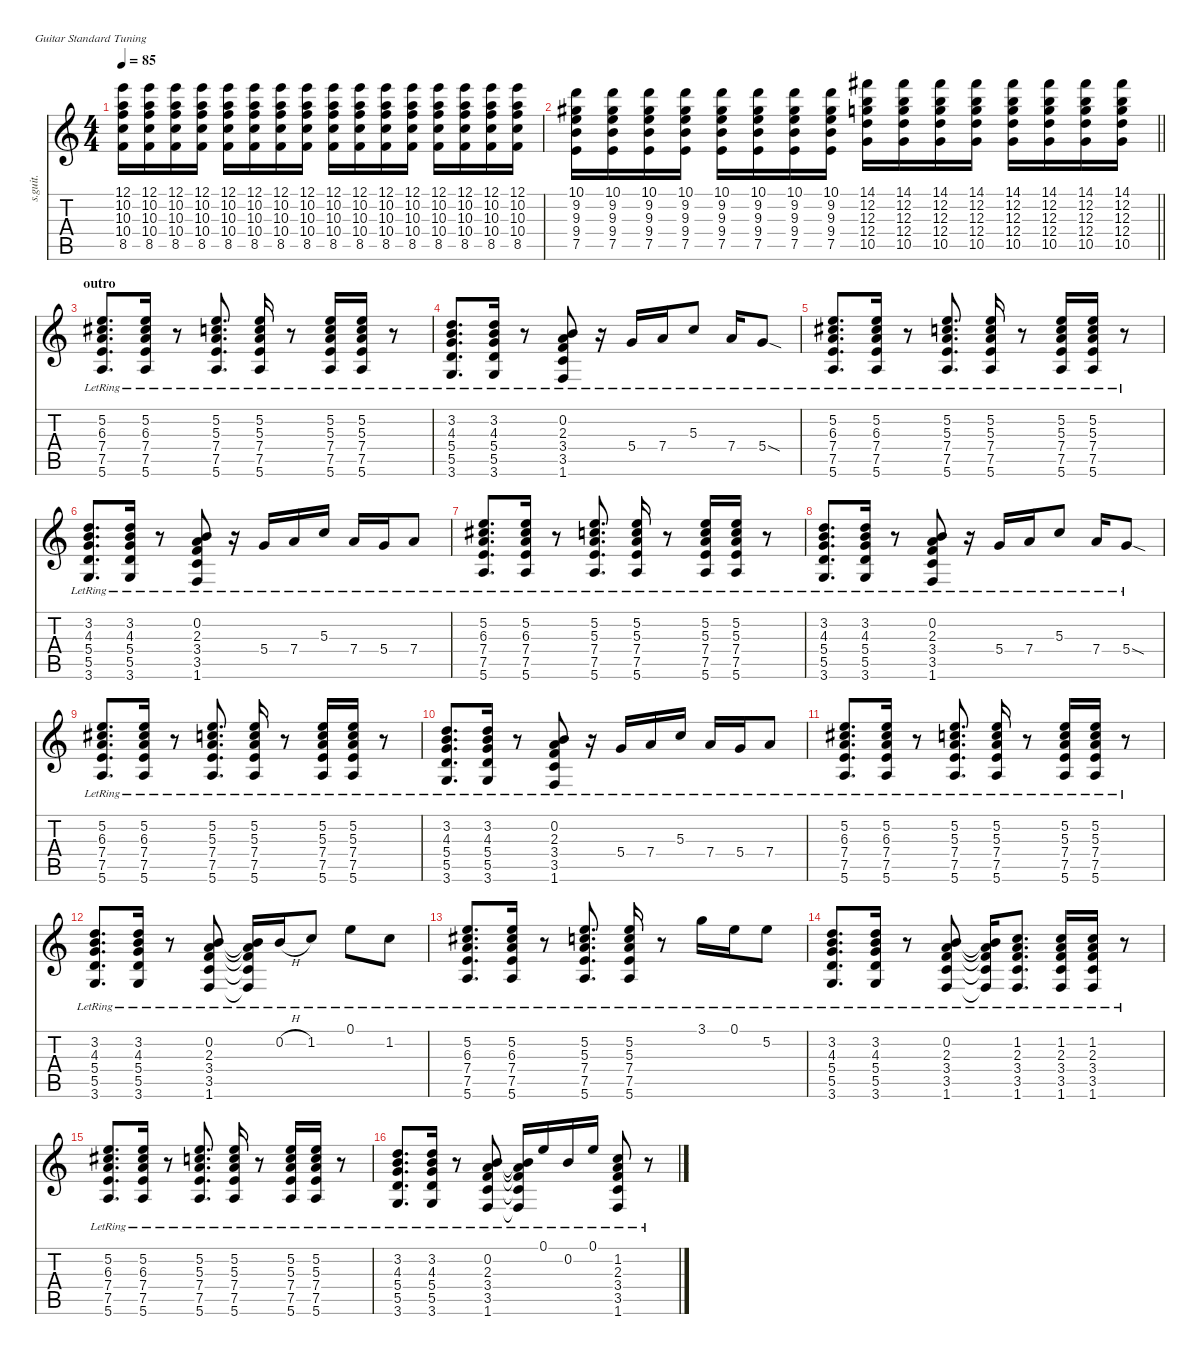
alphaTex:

\defaultSystemsLayout 4
\hideDynamics
\bracketExtendMode nobrackets
\otherSystemsTrackNameOrientation horizontal
\track ("John Frusciante" "s.guit.") {instrument acousticguitarsteel}
\staff {score tabs}
\tuning (E4 B3 G3 D3 A2 E2)
\ts (4 4)
\tempo 85
\clef g2
\ks c
(12.1 10.2 10.3 10.4 8.5).16{dy f beam Down} (12.1 10.2 10.3 10.4 8.5).16{beam Down} (12.1 10.2 10.3 10.4 8.5).16{beam Down} (12.1 10.2 10.3 10.4 8.5).16{beam Down} (12.1 10.2 10.3 10.4 8.5).16{beam Down} (12.1 10.2 10.3 10.4 8.5).16{beam Down} (12.1 10.2 10.3 10.4 8.5).16{beam Down} (12.1 10.2 10.3 10.4 8.5).16{beam Down} (12.1 10.2 10.3 10.4 8.5).16{beam Down} (12.1 10.2 10.3 10.4 8.5).16{beam Down} (12.1 10.2 10.3 10.4 8.5).16{beam Down} (12.1 10.2 10.3 10.4 8.5).16{beam Down} (12.1 10.2 10.3 10.4 8.5).16{beam Down} (12.1 10.2 10.3 10.4 8.5).16{beam Down} (12.1 10.2 10.3 10.4 8.5).16{beam Down} (12.1 10.2 10.3 10.4 8.5).16{beam Down} |
\barLineRight lightlight
(10.1 9.2{acc #} 9.3 9.4 7.5).16{beam Down} (10.1 9.2{acc #} 9.3 9.4 7.5).16{beam Down} (10.1 9.2{acc #} 9.3 9.4 7.5).16{beam Down} (10.1 9.2{acc #} 9.3 9.4 7.5).16{beam Down} (10.1 9.2{acc #} 9.3 9.4 7.5).16{beam Down} (10.1 9.2{acc #} 9.3 9.4 7.5).16{beam Down} (10.1 9.2{acc #} 9.3 9.4 7.5).16{beam Down} (10.1 9.2{acc #} 9.3 9.4 7.5).16{beam Down} (14.1{acc #} 12.2 12.3 12.4 10.5).16{beam Down} (14.1{acc #} 12.2 12.3 12.4 10.5).16{beam Down} (14.1{acc #} 12.2 12.3 12.4 10.5).16{beam Down} (14.1{acc #} 12.2 12.3 12.4 10.5).16{beam Down} (14.1{acc #} 12.2 12.3 12.4 10.5).16{beam Down} (14.1{acc #} 12.2 12.3 12.4 10.5).16{beam Down} (14.1{acc #} 12.2 12.3 12.4 10.5).16{beam Down} (14.1{acc #} 12.2 12.3 12.4 10.5).16{beam Down} |
\section ("" "outro")
(5.2{lr} 6.3{lr acc #} 7.4{lr} 7.5{lr} 5.6{lr}).8{d beam Up} (5.2{lr} 6.3{lr acc #} 7.4{lr} 7.5{lr} 5.6{lr}).16{beam Up} r.8{beam Up} (5.2{lr} 5.3{lr} 7.4{lr} 7.5{lr} 5.6{lr}).8{d beam Up} (5.2{lr} 5.3{lr} 7.4{lr} 7.5{lr} 5.6{lr}).16{beam Up} r.8{beam Up} (5.2{lr} 5.3{lr} 7.4{lr} 7.5{lr} 5.6{lr}).16{beam Up} (5.2{lr} 5.3{lr} 7.4{lr} 7.5{lr} 5.6{lr}).16{beam Up} r.8{beam Up} |
(3.2{lr} 4.3{lr} 5.4{lr} 5.5{lr} 3.6{lr}).8{d beam Up} (3.2{lr} 4.3{lr} 5.4{lr} 5.5{lr} 3.6{lr}).16{beam Up} r.8{beam Up} (0.2{lr} 2.3{lr} 3.4{lr} 3.5{lr} 1.6{lr}).8{beam Up} r.16{beam Up} 5.4{lr}.16{beam Up} 7.4{lr}.16{beam Up} 5.3{lr}.8{beam Up} 7.4{lr}.16{beam Up} 5.4{sod lr}.8{beam Up} |
(5.2{lr} 6.3{lr acc #} 7.4{lr} 7.5{lr} 5.6{lr}).8{d beam Up} (5.2{lr} 6.3{lr acc #} 7.4{lr} 7.5{lr} 5.6{lr}).16{beam Up} r.8{beam Up} (5.2{lr} 5.3{lr} 7.4{lr} 7.5{lr} 5.6{lr}).8{d beam Up} (5.2{lr} 5.3{lr} 7.4{lr} 7.5{lr} 5.6{lr}).16{beam Up} r.8{beam Up} (5.2{lr} 5.3{lr} 7.4{lr} 7.5{lr} 5.6{lr}).16{beam Up} (5.2{lr} 5.3{lr} 7.4{lr} 7.5{lr} 5.6{lr}).16{beam Up} r.8{beam Up} |
(3.2{lr} 4.3{lr} 5.4{lr} 5.5{lr} 3.6{lr}).8{d beam Up} (3.2{lr} 4.3{lr} 5.4{lr} 5.5{lr} 3.6{lr}).16{beam Up} r.8{beam Up} (0.2{lr} 2.3{lr} 3.4{lr} 3.5{lr} 1.6{lr}).8{beam Up} r.16{beam Up} 5.4{lr}.16{beam Up} 7.4{lr}.16{beam Up} 5.3{lr}.16{beam Up} 7.4{lr}.16{beam Up} 5.4{lr}.16{beam Up} 7.4{lr}.8{beam Up} |
(5.2{lr} 6.3{lr acc #} 7.4{lr} 7.5{lr} 5.6{lr}).8{d beam Up} (5.2{lr} 6.3{lr acc #} 7.4{lr} 7.5{lr} 5.6{lr}).16{beam Up} r.8{beam Up} (5.2{lr} 5.3{lr} 7.4{lr} 7.5{lr} 5.6{lr}).8{d beam Up} (5.2{lr} 5.3{lr} 7.4{lr} 7.5{lr} 5.6{lr}).16{beam Up} r.8{beam Up} (5.2{lr} 5.3{lr} 7.4{lr} 7.5{lr} 5.6{lr}).16{beam Up} (5.2{lr} 5.3{lr} 7.4{lr} 7.5{lr} 5.6{lr}).16{beam Up} r.8{beam Up} |
(3.2{lr} 4.3{lr} 5.4{lr} 5.5{lr} 3.6{lr}).8{d beam Up} (3.2{lr} 4.3{lr} 5.4{lr} 5.5{lr} 3.6{lr}).16{beam Up} r.8{beam Up} (0.2{lr} 2.3{lr} 3.4{lr} 3.5{lr} 1.6{lr}).8{beam Up} r.16{beam Up} 5.4{lr}.16{beam Up} 7.4{lr}.16{beam Up} 5.3{lr}.8{beam Up} 7.4{lr}.16{beam Up} 5.4{sod lr}.8{beam Up} |
(5.2{lr} 6.3{lr acc #} 7.4{lr} 7.5{lr} 5.6{lr}).8{d beam Up} (5.2{lr} 6.3{lr acc #} 7.4{lr} 7.5{lr} 5.6{lr}).16{beam Up} r.8{beam Up} (5.2{lr} 5.3{lr} 7.4{lr} 7.5{lr} 5.6{lr}).8{d beam Up} (5.2{lr} 5.3{lr} 7.4{lr} 7.5{lr} 5.6{lr}).16{beam Up} r.8{beam Up} (5.2{lr} 5.3{lr} 7.4{lr} 7.5{lr} 5.6{lr}).16{beam Up} (5.2{lr} 5.3{lr} 7.4{lr} 7.5{lr} 5.6{lr}).16{beam Up} r.8{beam Up} |
(3.2{lr} 4.3{lr} 5.4{lr} 5.5{lr} 3.6{lr}).8{d beam Up} (3.2{lr} 4.3{lr} 5.4{lr} 5.5{lr} 3.6{lr}).16{beam Up} r.8{beam Up} (0.2{lr} 2.3{lr} 3.4{lr} 3.5{lr} 1.6{lr}).8{beam Up} r.16{beam Up} 5.4{lr}.16{beam Up} 7.4{lr}.16{beam Up} 5.3{lr}.16{beam Up} 7.4{lr}.16{beam Up} 5.4{lr}.16{beam Up} 7.4{lr}.8{beam Up} |
(5.2{lr} 6.3{lr acc #} 7.4{lr} 7.5{lr} 5.6{lr}).8{d beam Up} (5.2{lr} 6.3{lr acc #} 7.4{lr} 7.5{lr} 5.6{lr}).16{beam Up} r.8{beam Up} (5.2{lr} 5.3{lr} 7.4{lr} 7.5{lr} 5.6{lr}).8{d beam Up} (5.2{lr} 5.3{lr} 7.4{lr} 7.5{lr} 5.6{lr}).16{beam Up} r.8{beam Up} (5.2{lr} 5.3{lr} 7.4{lr} 7.5{lr} 5.6{lr}).16{beam Up} (5.2{lr} 5.3{lr} 7.4{lr} 7.5{lr} 5.6{lr}).16{beam Up} r.8{beam Up} |
(3.2{lr} 4.3{lr} 5.4{lr} 5.5{lr} 3.6{lr}).8{d beam Up} (3.2{lr} 4.3{lr} 5.4{lr} 5.5{lr} 3.6{lr}).16{beam Up} r.8{beam Up} (0.2{lr} 2.3{lr} 3.4{lr} 3.5{lr} 1.6{lr}).8{beam Up} (0.2{lr t} 2.3{lr t} 3.4{lr t} 3.5{lr t} 1.6{lr t}).16{beam Up} 0.2{h lr}.16{beam Up} 1.2{lr}.8{beam Up} 0.1{lr}.8{beam Down} 1.2{lr}.8{beam Down} |
(5.2{lr} 6.3{lr acc #} 7.4{lr} 7.5{lr} 5.6{lr}).8{d beam Up} (5.2{lr} 6.3{lr acc #} 7.4{lr} 7.5{lr} 5.6{lr}).16{beam Up} r.8{beam Up} (5.2{lr} 5.3{lr} 7.4{lr} 7.5{lr} 5.6{lr}).8{d beam Up} (5.2{lr} 5.3{lr} 7.4{lr} 7.5{lr} 5.6{lr}).16{beam Up} r.8{beam Up} 3.1{lr}.16{beam Down} 0.1{lr}.16{beam Down} 5.2{lr}.8{beam Down} |
(3.2{lr} 4.3{lr} 5.4{lr} 5.5{lr} 3.6{lr}).8{d beam Up} (3.2{lr} 4.3{lr} 5.4{lr} 5.5{lr} 3.6{lr}).16{beam Up} r.8{beam Up} (0.2{lr} 2.3{lr} 3.4{lr} 3.5{lr} 1.6{lr}).8{beam Up} (0.2{lr t} 2.3{lr t} 3.4{lr t} 3.5{lr t} 1.6{lr t}).16{beam Up} (1.2{lr} 2.3{lr} 3.4{lr} 3.5{lr} 1.6{lr}).8{d beam Up} (1.2{lr} 2.3{lr} 3.4{lr} 3.5{lr} 1.6{lr}).16{beam Up} (1.2{lr} 2.3{lr} 3.4{lr} 3.5{lr} 1.6{lr}).16{beam Up} r.8{beam Up} |
(5.2{lr} 6.3{lr acc #} 7.4{lr} 7.5{lr} 5.6{lr}).8{d beam Up} (5.2{lr} 6.3{lr acc #} 7.4{lr} 7.5{lr} 5.6{lr}).16{beam Up} r.8{beam Up} (5.2{lr} 5.3{lr} 7.4{lr} 7.5{lr} 5.6{lr}).8{d beam Up} (5.2{lr} 5.3{lr} 7.4{lr} 7.5{lr} 5.6{lr}).16{beam Up} r.8{beam Up} (5.2{lr} 5.3{lr} 7.4{lr} 7.5{lr} 5.6{lr}).16{beam Up} (5.2{lr} 5.3{lr} 7.4{lr} 7.5{lr} 5.6{lr}).16{beam Up} r.8{beam Up} |
(3.2{lr} 4.3{lr} 5.4{lr} 5.5{lr} 3.6{lr}).8{d beam Up} (3.2{lr} 4.3{lr} 5.4{lr} 5.5{lr} 3.6{lr}).16{beam Up} r.8{beam Up} (0.2{lr} 2.3{lr} 3.4{lr} 3.5{lr} 1.6{lr}).8{beam Up} (0.2{lr t} 2.3{lr t} 3.4{lr t} 3.5{lr t} 1.6{lr t}).16{beam Up} 0.1{lr}.16{beam Up} 0.2{lr}.16{beam Up} 0.1{lr}.16{beam Up} (1.2{lr} 2.3{lr} 3.4{lr} 3.5{lr} 1.6{lr}).8{beam Up} r.8{beam Up}
